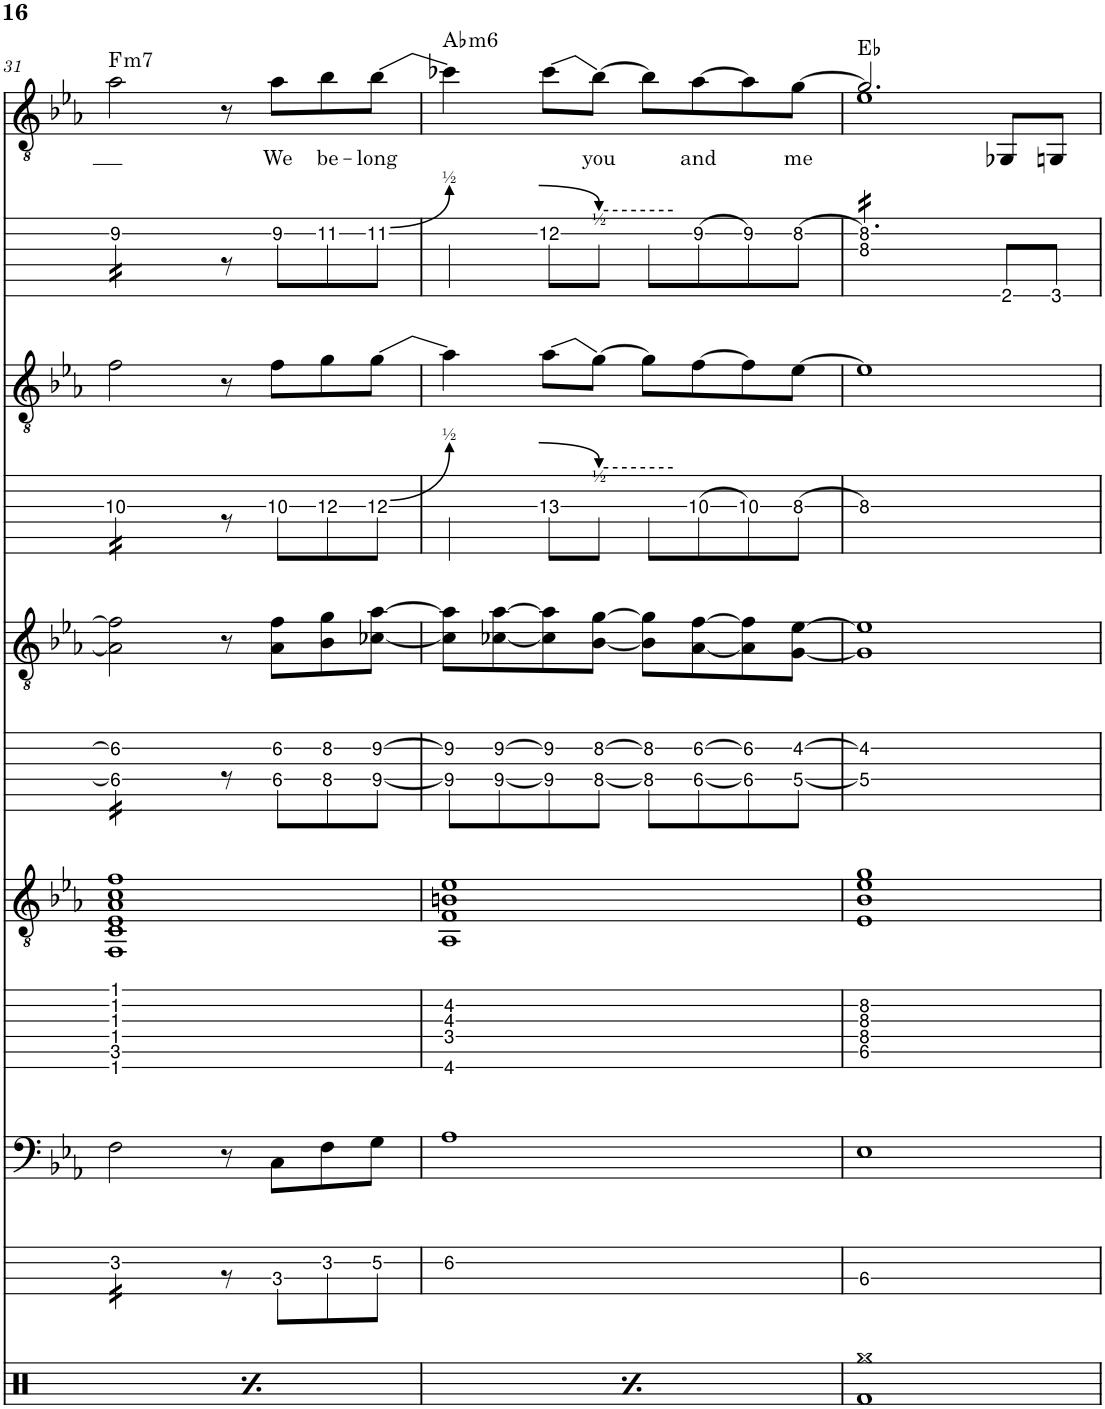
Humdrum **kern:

**kern	**kern	**kern	**kern	**kern	**kern	**kern	**kern	**kern	**kern	**kern	**text	**harte
*part6	*part5	*part5	*part4	*part4	*part3	*part3	*part2	*part2	*part1	*part1	*part1	*part1
*staff11	*staff10	*staff9	*staff8	*staff7	*staff6	*staff5	*staff4	*staff3	*staff2	*staff1	*staff1	*
*I"Drumset	*I"Acoustic Bass	*	*I"Acoustic Guitar 4	*	*I"Acoustic Guitar 2	*	*I"Acoustic Guitar 3	*	*I"Acoustic Guitar 1	*	*	*
*	*	*	*I'Ac Gtr	*	*I'Ac Gtr	*	*I'Ac Gtr	*	*I'Ac Gtr	*	*	*
!!LO:PB:g=z
*clefX	*	*clefF4	*	*clefGv2	*	*clefGv2	*	*clefGv2	*	*clefGv2	*	*
*	*Trd7c12	*Trd7c12	*	*	*	*	*	*	*	*	*	*
*k[]	*k[b-e-a-]	*k[b-e-a-]	*k[b-e-a-]	*k[b-e-a-]	*k[b-e-a-]	*k[b-e-a-]	*k[b-e-a-]	*k[b-e-a-]	*k[b-e-a-]	*k[b-e-a-]	*	*
*M4/4	*M4/4	*M4/4	*M4/4	*M4/4	*M4/4	*M4/4	*M4/4	*M4/4	*M4/4	*M4/4	*	*
=31	=31	=31	=31	=31	=31	=31	=31	=31	=31	=31	=31	=31
*^	*	*	*	*	*	*	*	*	*	*	*	*
!	!	!	!	!	!	!	!	!	!	!	!	!	!LO:H:kt=m7
8Rgg/L	4Rf\	2F\	2F\	1FF 1C 1E- 1A- 1c 1f	1FF 1C 1E- 1A- 1c 1f	2A-\] 2f\]	2A-\] 2f\]	2f\	2f\	2a-\	2a-\	.	F:min7
8Rgg/	.	.	.	.	.	.	.	.	.	.	.	.	.
8Rcc/	8Rd\L	.	.	.	.	.	.	.	.	.	.	.	.
8Rgg/J	8Rf\J	.	.	.	.	.	.	.	.	.	.	.	.
8Rgg/L	4Rf\	8r	8r	.	.	8r	8r	8r	8r	8r	8r	.	.
!	!	!	!	!	!	!	!	!	!	!	!	!LO:LY:b	!
8Rgg/	.	8C\L	8C\L	.	.	8A-\ 8f\L	8A-\ 8f\L	8f\L	8f\L	8a-\L	8a-\L	We	.
!	!	!	!	!	!	!	!	!	!	!	!	!LO:LY:b	!
8Rcc/	4Rd\	8F\	8F\	.	.	8B-\ 8g\	8B-\ 8g\	8g\	8g\	8b-\	8b-\	be-	.
!	!	!	!	!	!	!	!	!	!	!	!	!LO:LY:b	!
8Rgg/J	.	8G\J	8G\J	.	.	[8c-X\ [8a-\J	[8c-X\ [8a-\J	8g\J	8g\J	8b-\J	8b-\J	-long	.
=32	=32	=32	=32	=32	=32	=32	=32	=32	=32	=32	=32	=32	=32
!	!	!	!	!	!	!	!	!	!	!	!	!	!LO:H:kt=m6
8Rgg/L	4Rf\	1A-	1A-	1AA- 1F 1B 1e-	1AA- 1F 1Bn 1e-	8c-\] 8a-\]L	8c-\] 8a-\]L	4a-\	4a-\	4cc-\	4cc-X\	.	Ab:min6
8Rgg/	.	.	.	.	.	[8c-X\ [8a-\	[8c-X\ [8a-\	.	.	.	.	.	.
8Rcc/	8Rd\L	.	.	.	.	8c-\] 8a-\]	8c-\] 8a-\]	8a-\L	8a-\L	8cc-X\L	8cc-\L	.	.
!	!	!	!	!	!	!	!	!	!	!	!	!LO:LY:b	!
8Rgg/J	8Rf\J	.	.	.	.	[8B-\ [8g\J	[8B-\ [8g\J	[8g\J	[8g\J	[8b-\J	[8b-\J	you	.
8Rgg/L	4Rf\	.	.	.	.	8B-\] 8g\]L	8B-\] 8g\]L	8g\L]	8g\L]	8b-\L]	8b-\L]	.	.
!	!	!	!	!	!	!	!	!	!	!	!	!LO:LY:b	!
8Rgg/	.	.	.	.	.	[8A-\ [8f\	[8A-\ [8f\	[8f\	[8f\	[8a-\	[8a-\	and	.
8Rcc/	4Rd\	.	.	.	.	8A-\] 8f\]	8A-\] 8f\]	8f\]	8f\]	8a-\]	8a-\]	.	.
!	!	!	!	!	!	!	!	!	!	!	!	!LO:LY:b	!
8Rgg/J	.	.	.	.	.	[8G\ [8e-\J	[8G\ [8e-\J	[8e-\J	[8e-\J	[8g\J	[8g\J	me	.
=33	=33	=33	=33	=33	=33	=33	=33	=33	=33	=33	=33	=33	=33
*	*	*	*	*	*	*	*	*	*	*^	*^	*	*
1Rgg	1Rf	1E-	1E-	1E- 1B- 1e- 1g	1E- 1B- 1e- 1g	1G] 1e-]	1G] 1e-]	1e-]	1e-]	2.g/]	1e-	2.g/]	1e-	.	Eb:maj
.	.	.	.	.	.	.	.	.	.	8GG-/L	.	8GG-X/L	.	.	.
.	.	.	.	.	.	.	.	.	.	8GG/J	.	8GGn/J	.	.	.
*	*	*	*	*	*	*	*	*	*	*v	*v	*	*	*	*
*v	*v	*	*	*	*	*	*	*	*	*	*v	*v	*	*
=	=	=	=	=	=	=	=	=	=	=	=	=
*-	*-	*-	*-	*-	*-	*-	*-	*-	*-	*-	*-	*-
